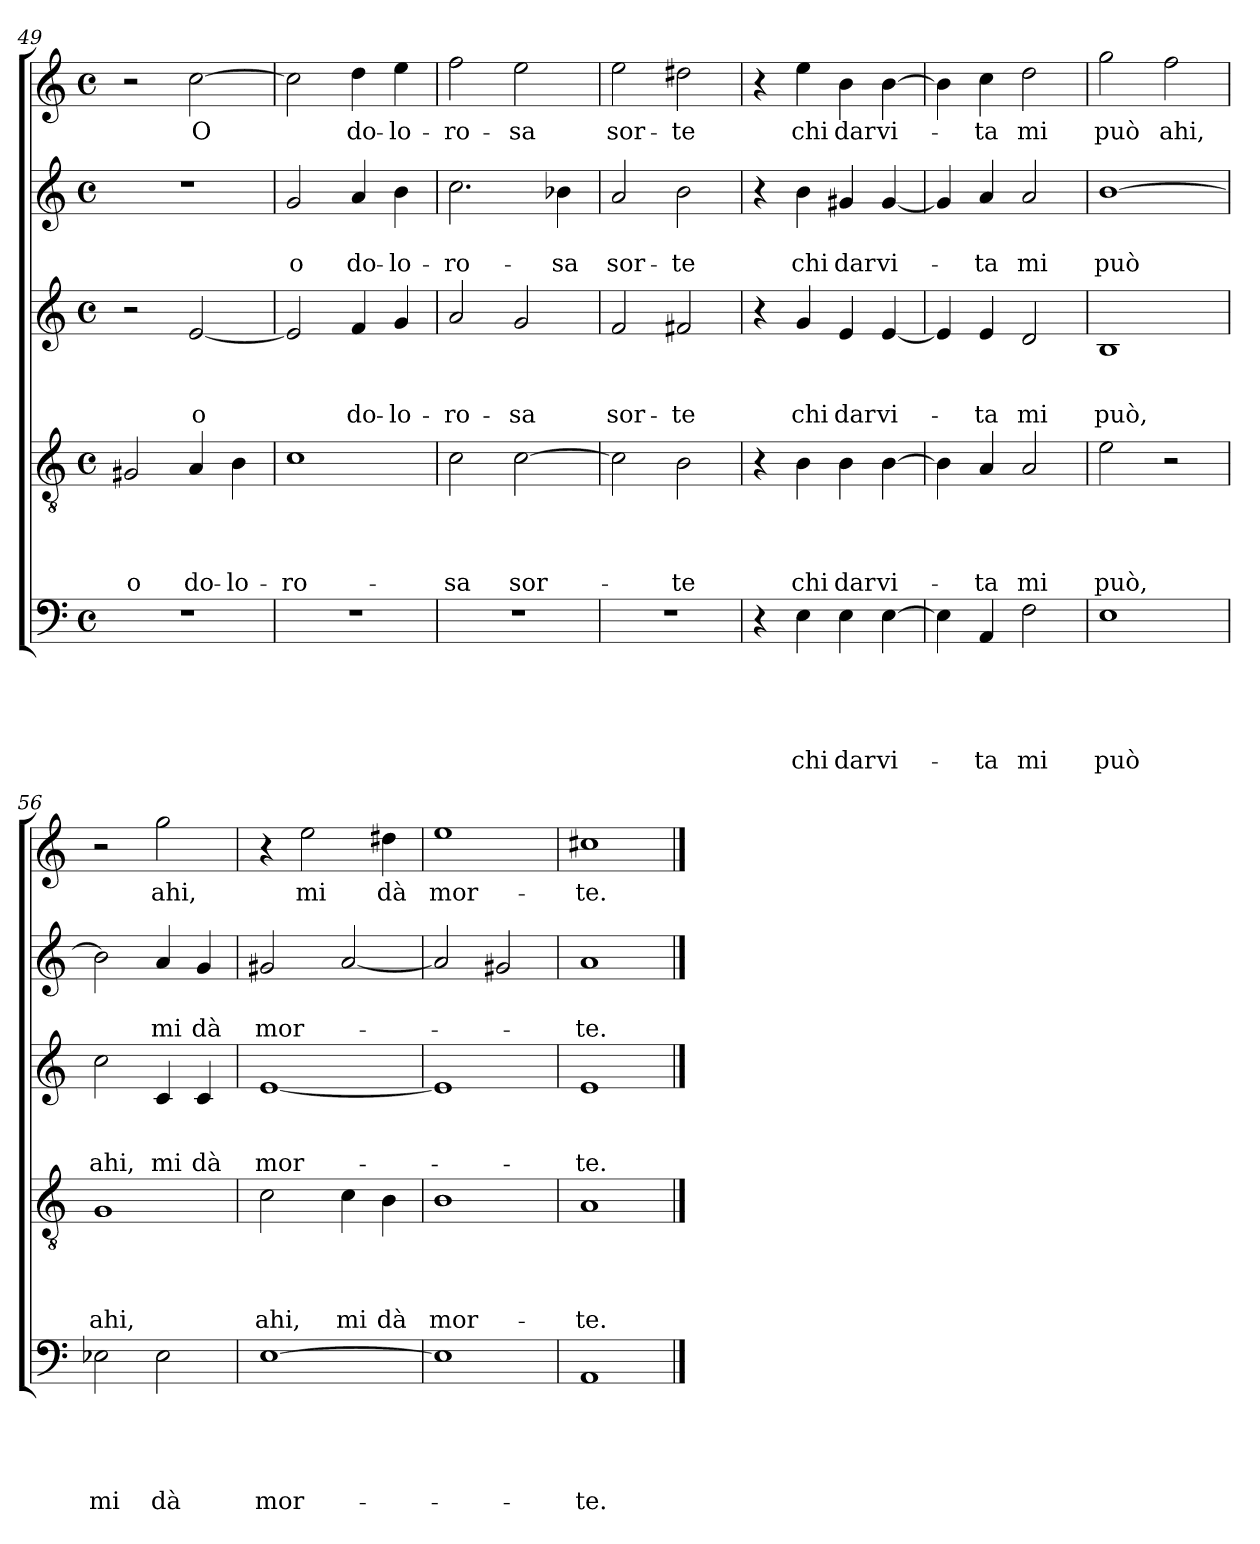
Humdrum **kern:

**kern	**text	**text	**text	**text	**text	**kern	**text	**text	**text	**text	**kern	**text	**text	**text	**kern	**text	**text	**kern	**text
*part5	*part5	*part5	*part5	*part5	*part5	*part4	*part4	*part4	*part4	*part4	*part3	*part3	*part3	*part3	*part2	*part2	*part2	*part1	*part1
*staff5	*staff5	*staff5	*staff5	*staff5	*staff5	*staff4	*staff4	*staff4	*staff4	*staff4	*staff3	*staff3	*staff3	*staff3	*staff2	*staff2	*staff2	*staff1	*staff1
*clefF4	*	*	*	*	*	*clefGv2	*	*	*	*	*clefG2	*	*	*	*clefG2	*	*	*clefG2	*
*k[]	*	*	*	*	*	*k[]	*	*	*	*	*k[]	*	*	*	*k[]	*	*	*k[]	*
*C:	*	*	*	*	*	*C:	*	*	*	*	*C:	*	*	*	*C:	*	*	*C:	*
*M4/4	*	*	*	*	*	*M4/4	*	*	*	*	*M4/4	*	*	*	*M4/4	*	*	*M4/4	*
*met(c)	*	*	*	*	*	*met(c)	*	*	*	*	*met(c)	*	*	*	*met(c)	*	*	*met(c)	*
=49	=49	=49	=49	=49	=49	=49	=49	=49	=49	=49	=49	=49	=49	=49	=49	=49	=49	=49	=49
1r	.	.	.	.	.	2G#X/	.	.	.	o	2r	.	.	.	1r	.	.	2r	.
.	.	.	.	.	.	4A/	.	.	.	do-	[2e/	.	.	o	.	.	.	[2cc\	O
.	.	.	.	.	.	4B\	.	.	.	-lo-	.	.	.	.	.	.	.	.	.
=50	=50	=50	=50	=50	=50	=50	=50	=50	=50	=50	=50	=50	=50	=50	=50	=50	=50	=50	=50
1r	.	.	.	.	.	1c	.	.	.	-ro-	2e/]	.	.	.	2g/	.	o	2cc\]	.
.	.	.	.	.	.	.	.	.	.	.	4f/	.	.	do-	4a/	.	do-	4dd\	do-
.	.	.	.	.	.	.	.	.	.	.	4g/	.	.	-lo-	4b\	.	-lo-	4ee\	-lo-
=51	=51	=51	=51	=51	=51	=51	=51	=51	=51	=51	=51	=51	=51	=51	=51	=51	=51	=51	=51
1r	.	.	.	.	.	2c\	.	.	.	-sa	2a/	.	.	-ro-	2.cc\	.	-ro-	2ff\	-ro-
.	.	.	.	.	.	[2c\	.	.	.	sor-	2g/	.	.	-sa	.	.	.	2ee\	-sa
.	.	.	.	.	.	.	.	.	.	.	.	.	.	.	4b-X\	.	-sa	.	.
=52	=52	=52	=52	=52	=52	=52	=52	=52	=52	=52	=52	=52	=52	=52	=52	=52	=52	=52	=52
1r	.	.	.	.	.	2c\]	.	.	.	.	2f/	.	.	sor-	2a/	.	sor-	2ee\	sor-
.	.	.	.	.	.	2B\	.	.	.	-te	2f#X/	.	.	-te	2b\	.	-te	2dd#X\	-te
!!LO:LB:g=z
=53	=53	=53	=53	=53	=53	=53	=53	=53	=53	=53	=53	=53	=53	=53	=53	=53	=53	=53	=53
4r	.	.	.	.	.	4r	.	.	.	.	4r	.	.	.	4r	.	.	4r	.
4E\	.	.	.	.	chi	4B\	.	.	.	chi	4g/	.	.	chi	4b\	.	chi	4ee\	chi
4E\	.	.	.	.	dar	4B\	.	.	.	dar	4e/	.	.	dar	4g#X/	.	dar	4b\	dar
[4E\	.	.	.	.	vi-	[4B\	.	.	.	vi-	[4e/	.	.	vi-	[4g#/	.	vi-	[4b\	vi-
=54	=54	=54	=54	=54	=54	=54	=54	=54	=54	=54	=54	=54	=54	=54	=54	=54	=54	=54	=54
4E\]	.	.	.	.	.	4B\]	.	.	.	.	4e/]	.	.	.	4g#/]	.	.	4b\]	.
4AA/	.	.	.	.	-ta	4A/	.	.	.	-ta	4e/	.	.	-ta	4a/	.	-ta	4cc\	-ta
2F\	.	.	.	.	mi	2A/	.	.	.	mi	2d/	.	.	mi	2a/	.	mi	2dd\	mi
=55	=55	=55	=55	=55	=55	=55	=55	=55	=55	=55	=55	=55	=55	=55	=55	=55	=55	=55	=55
1E	.	.	.	.	può	2e\	.	.	.	può,	1B	.	.	può,	[1b	.	può	2gg\	può
.	.	.	.	.	.	2r	.	.	.	.	.	.	.	.	.	.	.	2ff\	ahi,
=56	=56	=56	=56	=56	=56	=56	=56	=56	=56	=56	=56	=56	=56	=56	=56	=56	=56	=56	=56
2E-X\	.	.	.	.	mi	1G	.	.	.	ahi,	2cc\	.	.	ahi,	2b\]	.	.	2r	.
2E-\	.	.	.	.	dà	.	.	.	.	.	4c/	.	.	mi	4a/	.	mi	2gg\	ahi,
.	.	.	.	.	.	.	.	.	.	.	4c/	.	.	dà	4g/	.	dà	.	.
=57	=57	=57	=57	=57	=57	=57	=57	=57	=57	=57	=57	=57	=57	=57	=57	=57	=57	=57	=57
[1E	.	.	.	.	mor-	2c\	.	.	.	ahi,	[1e	.	.	mor-	2g#X/	.	mor-	4r	.
.	.	.	.	.	.	.	.	.	.	.	.	.	.	.	.	.	.	2ee\	mi
.	.	.	.	.	.	4c\	.	.	.	mi	.	.	.	.	[2a/	.	.	.	.
.	.	.	.	.	.	4B\	.	.	.	dà	.	.	.	.	.	.	.	4dd#X\	dà
=58	=58	=58	=58	=58	=58	=58	=58	=58	=58	=58	=58	=58	=58	=58	=58	=58	=58	=58	=58
1E]	.	.	.	.	.	1B	.	.	.	mor-	1e]	.	.	.	2a/]	.	.	1ee	mor-
.	.	.	.	.	.	.	.	.	.	.	.	.	.	.	2g#X/	.	.	.	.
=59	=59	=59	=59	=59	=59	=59	=59	=59	=59	=59	=59	=59	=59	=59	=59	=59	=59	=59	=59
1AA	.	.	.	.	-te.	1A	.	.	.	-te.	1e	.	.	-te.	1a	.	-te.	1cc#X	-te.
==	==	==	==	==	==	==	==	==	==	==	==	==	==	==	==	==	==	==	==
*-	*-	*-	*-	*-	*-	*-	*-	*-	*-	*-	*-	*-	*-	*-	*-	*-	*-	*-	*-
